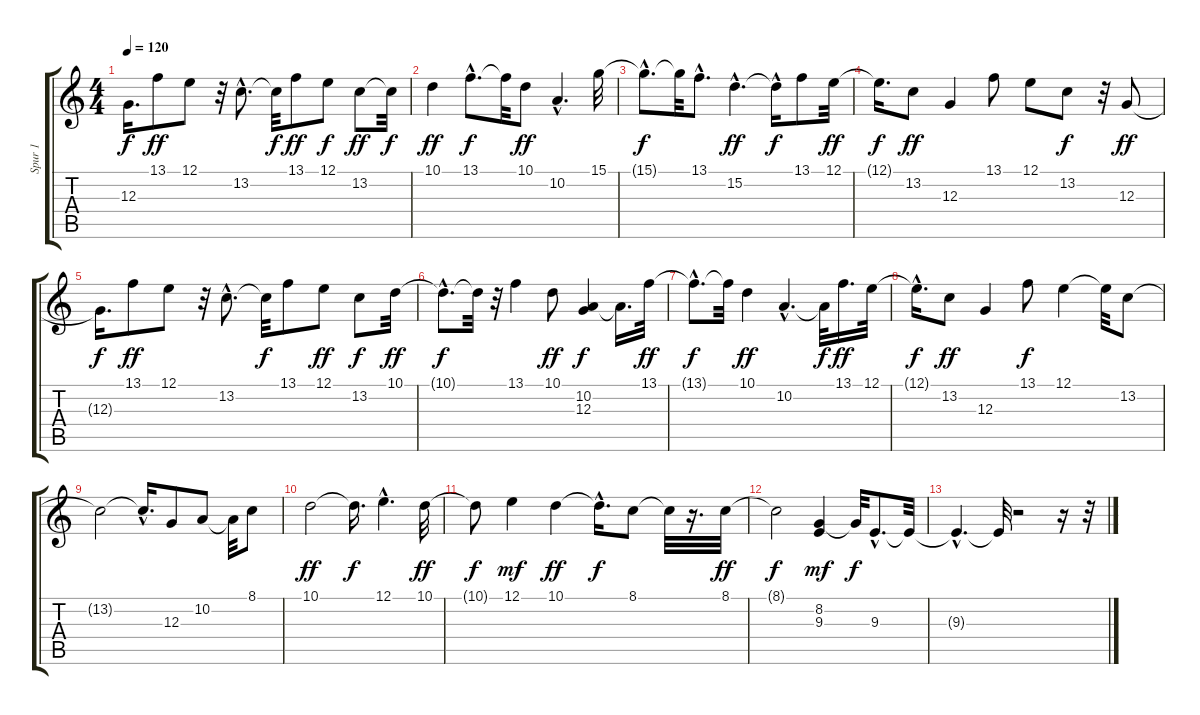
\track ("Spur 1" "Spur 1") {instrument flute}
\staff {score tabs}
\tuning (E4 B3 G3 D3 A2 E2) {hide}
\ts (4 4)
\tempo 120
\clef g2
\ks c
12.3{t}.16{d dy f} 13.1.8{dy ff} 12.1.8 r.32 13.2{hac}.8{d} 13.2{t}.32{dy f} 13.1.8{dy ff} 12.1.8{dy f} 13.2.8{dy ff} 13.2{t}.32{dy f} |
10.1.4{dy ff} 13.1{hac}.8{d dy f} 13.1{t}.32 10.1.8{dy ff} 10.2{hac}.4{d} 15.1.32 |
15.1{hac t}.8{d dy f} 15.1{t}.32 13.1{hac}.8{d} 15.2{hac}.4{d dy ff} 15.2{hac t}.16{dy f} 13.1.8 12.1.32{dy ff} |
12.1{t}.16{d dy f} 13.2.8{dy ff} 12.3.4 13.1.8 12.1.8 13.2.8{dy f} r.32 12.3.8{dy ff} |
12.3{t}.16{d dy f} 13.1.8{dy ff} 12.1.8 r.32 13.2{hac}.8{d} 13.2{t}.32{dy f} 13.1.8 12.1.8{dy ff} 13.2.8{dy f} 10.1.32{dy ff} |
10.1{hac t}.8{d dy f} 10.1{t}.32 r.32 13.1.4 10.1.8{dy ff} (10.2 12.3).4{dy f} 10.2{t}.16{d} 13.1.32{dy ff} |
13.1{hac t}.8{d dy f} 13.1{t}.32 10.1.4{dy ff} 10.2{hac}.4{d} 10.2{t}.32{dy f} 13.1.16{d dy ff} 12.1.32 |
12.1{hac t}.16{d dy f} 13.2.8{dy ff} 12.3.4 13.1.8{dy f} 12.1.4 12.1{t}.32 13.2.8 |
13.2{t}.2 13.2{hac t}.16{d} 12.3.8 10.2.8 10.2{t}.32 8.1.8 |
10.1.2{dy ff} 10.1{t}.16{d dy f} 12.1{hac}.4{d} 10.1.32{dy ff} |
10.1{t}.8{dy f} 12.1.4{dy mf} 10.1.4{dy ff} 10.1{hac t}.16{d dy f} 8.1.8 8.1{t}.32 r.16{d} 8.1.32{dy ff} |
8.1{t}.2{dy f} (8.2 9.3).4{dy mf} 8.2{t}.32{dy f} 9.3{hac}.8{d} 9.3{t}.32 |
9.3{hac t}.4{d} 9.3{t}.32 r.2 r.16 r.32
